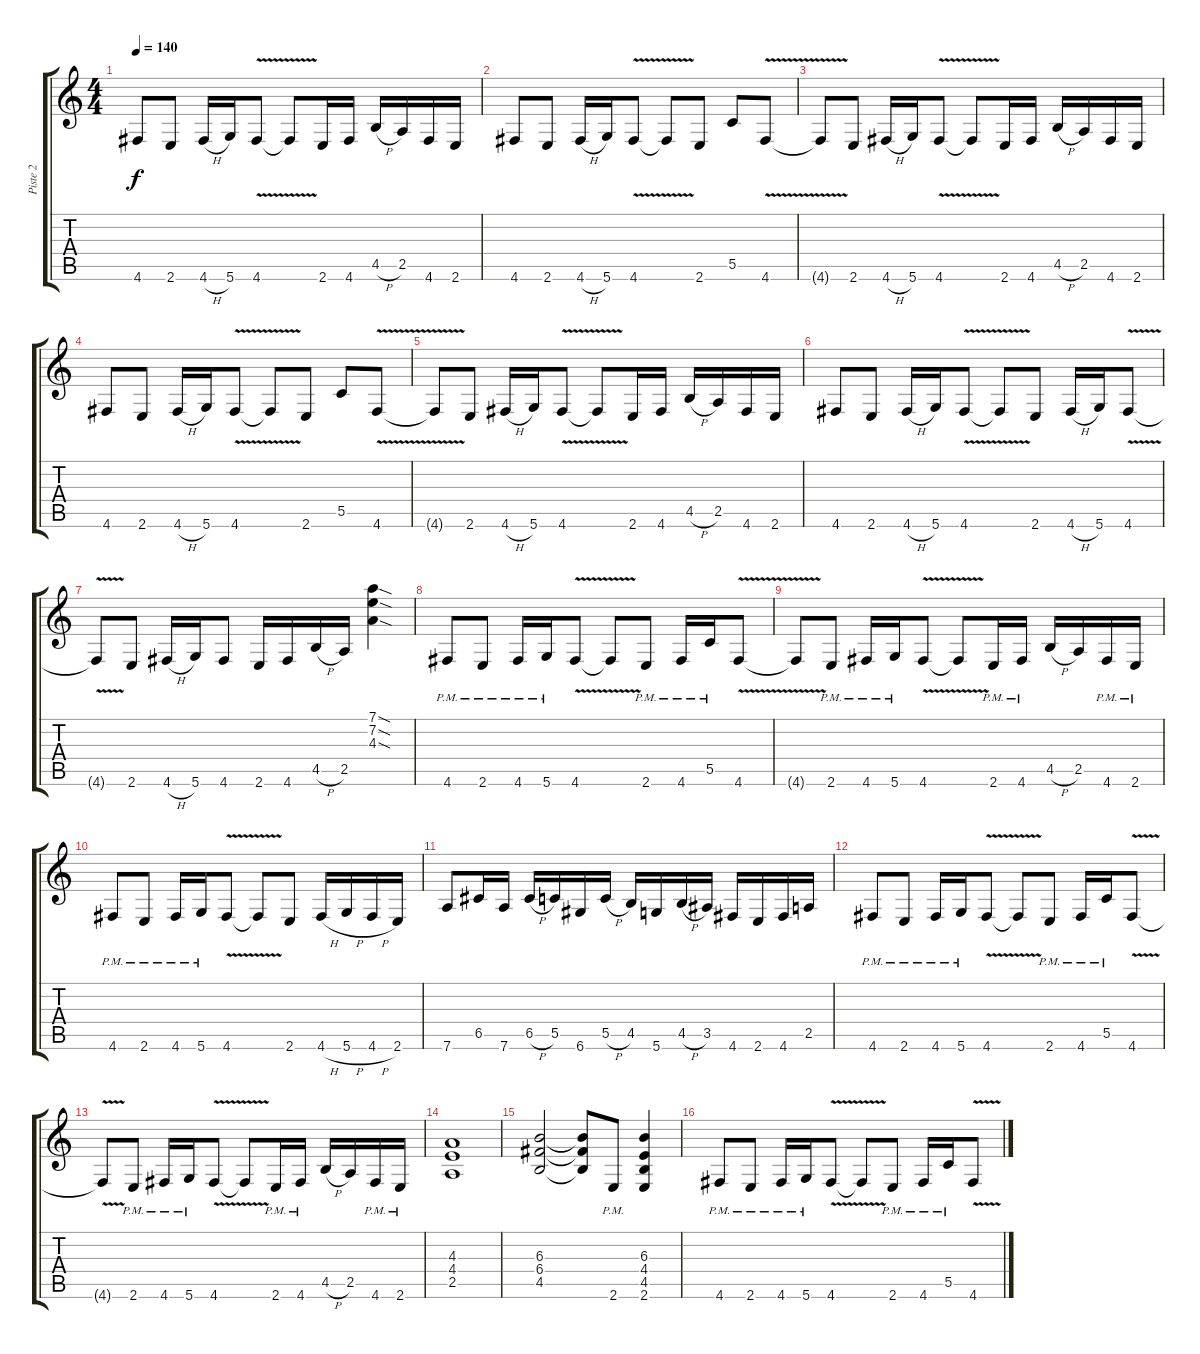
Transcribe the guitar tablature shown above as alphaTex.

\track ("Piste 2" "Piste 2") {instrument distortionguitar}
\staff {score tabs}
\tuning (D4 A3 F3 C3 G2 D2) {hide}
\ts (4 4)
\tempo 140
\clef g2
\ks c
4.6{t}.8{dy f} 2.6.8 4.6{h}.16 5.6.16 4.6{v}.8 4.6{t}.8 2.6.16 4.6.16 4.5{h}.16 2.5.16 4.6.16 2.6.16 |
4.6.8 2.6.8 4.6{h}.16 5.6.16 4.6{v}.8 4.6{t}.8 2.6.8 5.5.8 4.6{v}.8 |
4.6{t}.8 2.6.8 4.6{h}.16 5.6.16 4.6{v}.8 4.6{t}.8 2.6.16 4.6.16 4.5{h}.16 2.5.16 4.6.16 2.6.16 |
4.6.8 2.6.8 4.6{h}.16 5.6.16 4.6{v}.8 4.6{t}.8 2.6.8 5.5.8 4.6{v}.8 |
4.6{t}.8 2.6.8 4.6{h}.16 5.6.16 4.6{v}.8 4.6{t}.8 2.6.16 4.6.16 4.5{h}.16 2.5.16 4.6.16 2.6.16 |
4.6.8 2.6.8 4.6{h}.16 5.6.16 4.6{v}.8 4.6{t}.8 2.6.8 4.6{h}.16 5.6.16 4.6{v}.8 |
4.6{t}.8 2.6.8 4.6{h}.16 5.6.16 4.6.8 2.6.16 4.6.16 4.5{h}.16 2.5.16 (7.1{sod} 7.2{sod} 4.3{sod}).4 |
4.6{pm}.8{balance 8} 2.6{pm}.8 4.6{pm}.16 5.6{pm}.16 4.6{v}.8 4.6{t}.8 2.6{pm}.8 4.6{pm}.16 5.5{pm}.16 4.6{v}.8 |
4.6{t}.8 2.6{pm}.8 4.6{pm}.16 5.6{pm}.16 4.6{v}.8 4.6{t}.8 2.6{pm}.16 4.6{pm}.16 4.5{h}.16 2.5.16 4.6{pm}.16 2.6{pm}.16 |
4.6{pm}.8 2.6{pm}.8 4.6{pm}.16 5.6{pm}.16 4.6{v}.8 4.6{t}.8 2.6.8 4.6{h}.16 5.6{h}.16 4.6{h}.16 2.6.16 |
7.6.8 6.5.16 7.6.16 6.5{h}.16 5.5.16 6.6.16 5.5{h}.16 4.5.16 5.6.16 4.5{h}.16 3.5.16 4.6.16 2.6.16 4.6.16 2.5.16 |
4.6{pm}.8 2.6{pm}.8 4.6{pm}.16 5.6{pm}.16 4.6{v}.8 4.6{t}.8 2.6{pm}.8 4.6{pm}.16 5.5{pm}.16 4.6{v}.8 |
4.6{t}.8 2.6{pm}.8 4.6{pm}.16 5.6{pm}.16 4.6{v}.8 4.6{t}.8 2.6{pm}.16 4.6{pm}.16 4.5{h}.16 2.5.16 4.6{pm}.16 2.6{pm}.16 |
(4.3 4.4 2.5).1 |
(6.3 6.4 4.5).2 (6.3{t} 6.4{t} 4.5{t}).8 2.6{pm}.8 (6.3 4.4 4.5 2.6).4 |
4.6{pm}.8 2.6{pm}.8 4.6{pm}.16 5.6{pm}.16 4.6{v}.8 4.6{t}.8 2.6{pm}.8 4.6{pm}.16 5.5{pm}.16 4.6{v}.8
